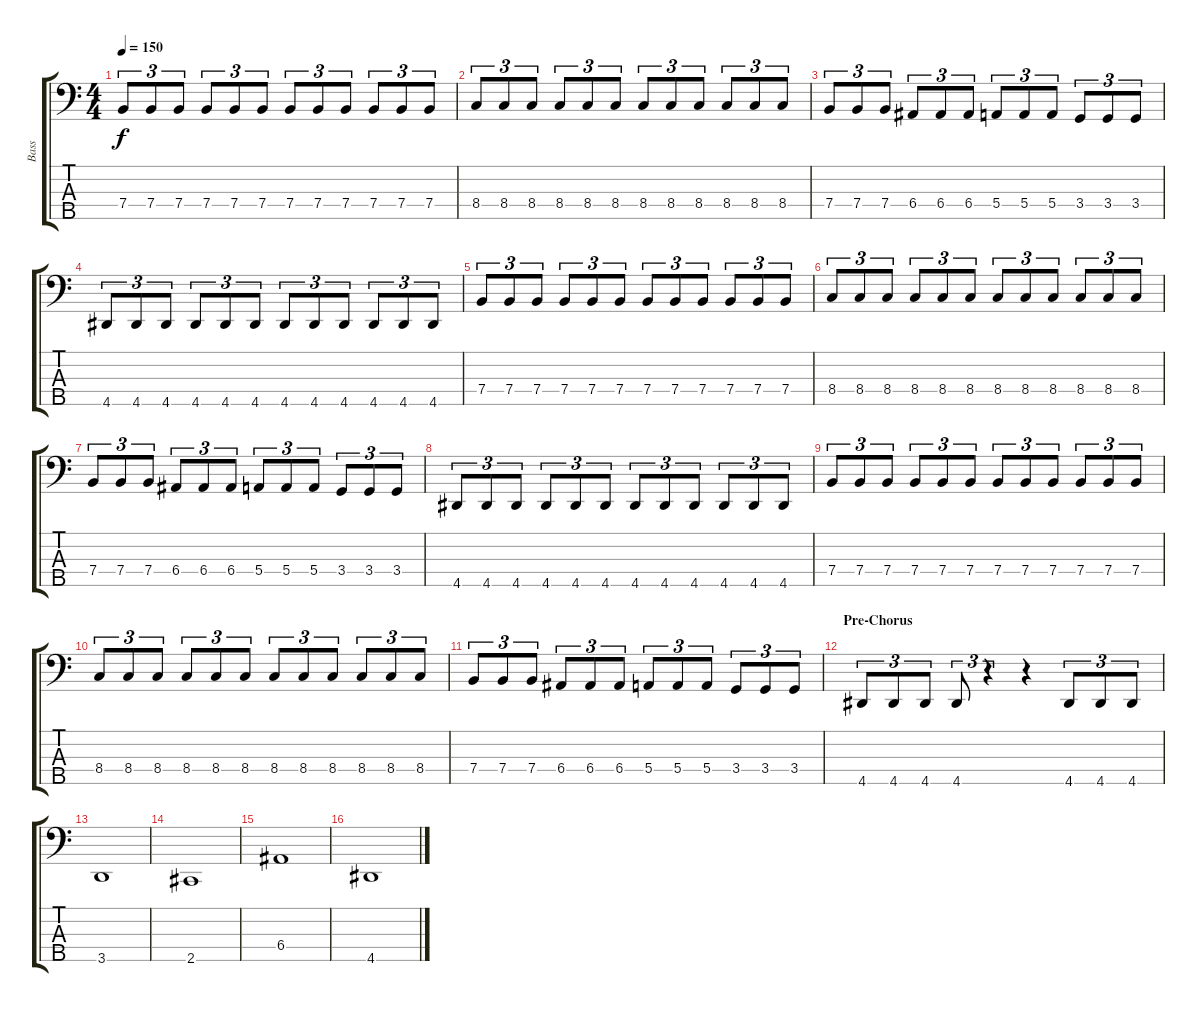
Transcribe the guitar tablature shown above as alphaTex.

\track ("Bass" "Bass") {instrument electricbassfinger}
\staff {score tabs}
\tuning (G2 D2 A1 E1 B0) {hide}
\ts (4 4)
\tempo 150
\clef f4
\ks c
7.4.8{tu (3 2) dy f} 7.4.8{tu (3 2)} 7.4.8{tu (3 2)} 7.4.8{tu (3 2)} 7.4.8{tu (3 2)} 7.4.8{tu (3 2)} 7.4.8{tu (3 2)} 7.4.8{tu (3 2)} 7.4.8{tu (3 2)} 7.4.8{tu (3 2)} 7.4.8{tu (3 2)} 7.4.8{tu (3 2)} |
8.4.8{tu (3 2)} 8.4.8{tu (3 2)} 8.4.8{tu (3 2)} 8.4.8{tu (3 2)} 8.4.8{tu (3 2)} 8.4.8{tu (3 2)} 8.4.8{tu (3 2)} 8.4.8{tu (3 2)} 8.4.8{tu (3 2)} 8.4.8{tu (3 2)} 8.4.8{tu (3 2)} 8.4.8{tu (3 2)} |
7.4.8{tu (3 2)} 7.4.8{tu (3 2)} 7.4.8{tu (3 2)} 6.4.8{tu (3 2)} 6.4.8{tu (3 2)} 6.4.8{tu (3 2)} 5.4.8{tu (3 2)} 5.4.8{tu (3 2)} 5.4.8{tu (3 2)} 3.4.8{tu (3 2)} 3.4.8{tu (3 2)} 3.4.8{tu (3 2)} |
4.5.8{tu (3 2)} 4.5.8{tu (3 2)} 4.5.8{tu (3 2)} 4.5.8{tu (3 2)} 4.5.8{tu (3 2)} 4.5.8{tu (3 2)} 4.5.8{tu (3 2)} 4.5.8{tu (3 2)} 4.5.8{tu (3 2)} 4.5.8{tu (3 2)} 4.5.8{tu (3 2)} 4.5.8{tu (3 2)} |
7.4.8{tu (3 2)} 7.4.8{tu (3 2)} 7.4.8{tu (3 2)} 7.4.8{tu (3 2)} 7.4.8{tu (3 2)} 7.4.8{tu (3 2)} 7.4.8{tu (3 2)} 7.4.8{tu (3 2)} 7.4.8{tu (3 2)} 7.4.8{tu (3 2)} 7.4.8{tu (3 2)} 7.4.8{tu (3 2)} |
8.4.8{tu (3 2)} 8.4.8{tu (3 2)} 8.4.8{tu (3 2)} 8.4.8{tu (3 2)} 8.4.8{tu (3 2)} 8.4.8{tu (3 2)} 8.4.8{tu (3 2)} 8.4.8{tu (3 2)} 8.4.8{tu (3 2)} 8.4.8{tu (3 2)} 8.4.8{tu (3 2)} 8.4.8{tu (3 2)} |
7.4.8{tu (3 2)} 7.4.8{tu (3 2)} 7.4.8{tu (3 2)} 6.4.8{tu (3 2)} 6.4.8{tu (3 2)} 6.4.8{tu (3 2)} 5.4.8{tu (3 2)} 5.4.8{tu (3 2)} 5.4.8{tu (3 2)} 3.4.8{tu (3 2)} 3.4.8{tu (3 2)} 3.4.8{tu (3 2)} |
4.5.8{tu (3 2)} 4.5.8{tu (3 2)} 4.5.8{tu (3 2)} 4.5.8{tu (3 2)} 4.5.8{tu (3 2)} 4.5.8{tu (3 2)} 4.5.8{tu (3 2)} 4.5.8{tu (3 2)} 4.5.8{tu (3 2)} 4.5.8{tu (3 2)} 4.5.8{tu (3 2)} 4.5.8{tu (3 2)} |
7.4.8{tu (3 2)} 7.4.8{tu (3 2)} 7.4.8{tu (3 2)} 7.4.8{tu (3 2)} 7.4.8{tu (3 2)} 7.4.8{tu (3 2)} 7.4.8{tu (3 2)} 7.4.8{tu (3 2)} 7.4.8{tu (3 2)} 7.4.8{tu (3 2)} 7.4.8{tu (3 2)} 7.4.8{tu (3 2)} |
8.4.8{tu (3 2)} 8.4.8{tu (3 2)} 8.4.8{tu (3 2)} 8.4.8{tu (3 2)} 8.4.8{tu (3 2)} 8.4.8{tu (3 2)} 8.4.8{tu (3 2)} 8.4.8{tu (3 2)} 8.4.8{tu (3 2)} 8.4.8{tu (3 2)} 8.4.8{tu (3 2)} 8.4.8{tu (3 2)} |
7.4.8{tu (3 2)} 7.4.8{tu (3 2)} 7.4.8{tu (3 2)} 6.4.8{tu (3 2)} 6.4.8{tu (3 2)} 6.4.8{tu (3 2)} 5.4.8{tu (3 2)} 5.4.8{tu (3 2)} 5.4.8{tu (3 2)} 3.4.8{tu (3 2)} 3.4.8{tu (3 2)} 3.4.8{tu (3 2)} |
\section ("" "Pre-Chorus")
4.5.8{tu (3 2)} 4.5.8{tu (3 2)} 4.5.8{tu (3 2)} 4.5.8{tu (3 2)} r.4{tu (3 2)} r.4 4.5.8{tu (3 2)} 4.5.8{tu (3 2)} 4.5.8{tu (3 2)} |
3.5.1 |
2.5.1 |
6.4.1 |
4.5.1
